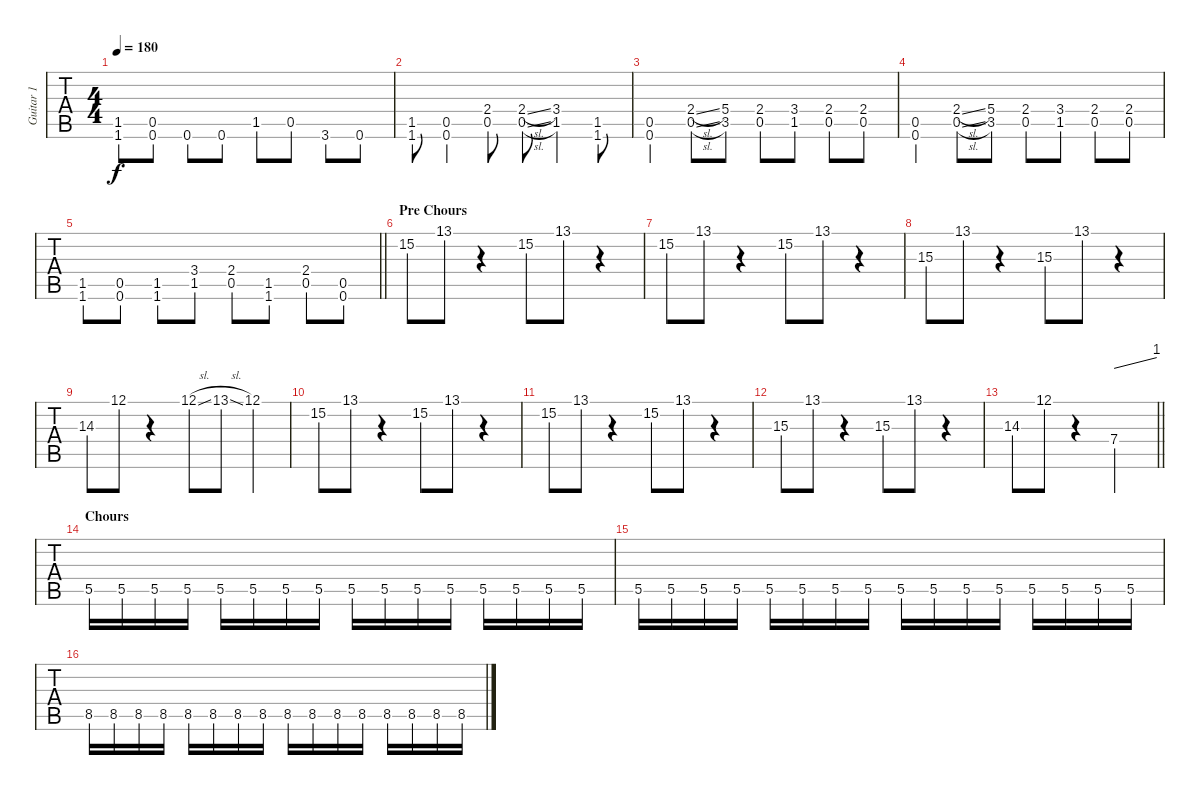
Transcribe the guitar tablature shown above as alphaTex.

\track ("Guitar 1" "Guitar 1") {instrument distortionguitar}
\staff {tabs}
\tuning (Db4 Ab3 E3 B2 Gb2 B1) {hide}
\ts (4 4)
\tempo 180
\clef g2
\ks c
(1.5 1.6).8{dy f} (0.5 0.6).8 0.6.8 0.6.8 1.5.8 0.5.8 3.6.8 0.6.8 |
(1.5 1.6).8 (0.5 0.6).4 (2.4 0.5).8 (2.4{sl} 0.5{sl}).8 (3.4 1.5).4 (1.5 1.6).8 |
(0.5 0.6).4 (2.4{sl} 0.5{sl}).8 (5.4 3.5).8 (2.4 0.5).8 (3.4 1.5).8 (2.4 0.5).8 (2.4 0.5).8 |
(0.5 0.6).4 (2.4{sl} 0.5{sl}).8 (5.4 3.5).8 (2.4 0.5).8 (3.4 1.5).8 (2.4 0.5).8 (2.4 0.5).8 |
\barLineRight lightlight
(1.5 1.6).8 (0.5 0.6).8 (1.5 1.6).8 (3.4 1.5).8 (2.4 0.5).8 (1.5 1.6).8 (2.4 0.5).8 (0.5 0.6).8 |
\section ("" "Pre Chours")
15.2.8 13.1.8 r.4 15.2.8 13.1.8 r.4 |
15.2.8 13.1.8 r.4 15.2.8 13.1.8 r.4 |
15.3.8 13.1.8 r.4 15.3.8 13.1.8 r.4 |
14.3.8 12.1.8 r.4 12.1{sl}.8 13.1{sl}.8 12.1.4 |
15.2.8 13.1.8 r.4 15.2.8 13.1.8 r.4 |
15.2.8 13.1.8 r.4 15.2.8 13.1.8 r.4 |
15.3.8 13.1.8 r.4 15.3.8 13.1.8 r.4 |
\barLineRight lightlight
14.3.8 12.1.8 r.4 7.4.2{tbe (dive default 0 0 60 4)} |
\section ("" "Chours")
5.5.16 5.5.16 5.5.16 5.5.16 5.5.16 5.5.16 5.5.16 5.5.16 5.5.16 5.5.16 5.5.16 5.5.16 5.5.16 5.5.16 5.5.16 5.5.16 |
5.5.16 5.5.16 5.5.16 5.5.16 5.5.16 5.5.16 5.5.16 5.5.16 5.5.16 5.5.16 5.5.16 5.5.16 5.5.16 5.5.16 5.5.16 5.5.16 |
8.5.16 8.5.16 8.5.16 8.5.16 8.5.16 8.5.16 8.5.16 8.5.16 8.5.16 8.5.16 8.5.16 8.5.16 8.5.16 8.5.16 8.5.16 8.5.16
